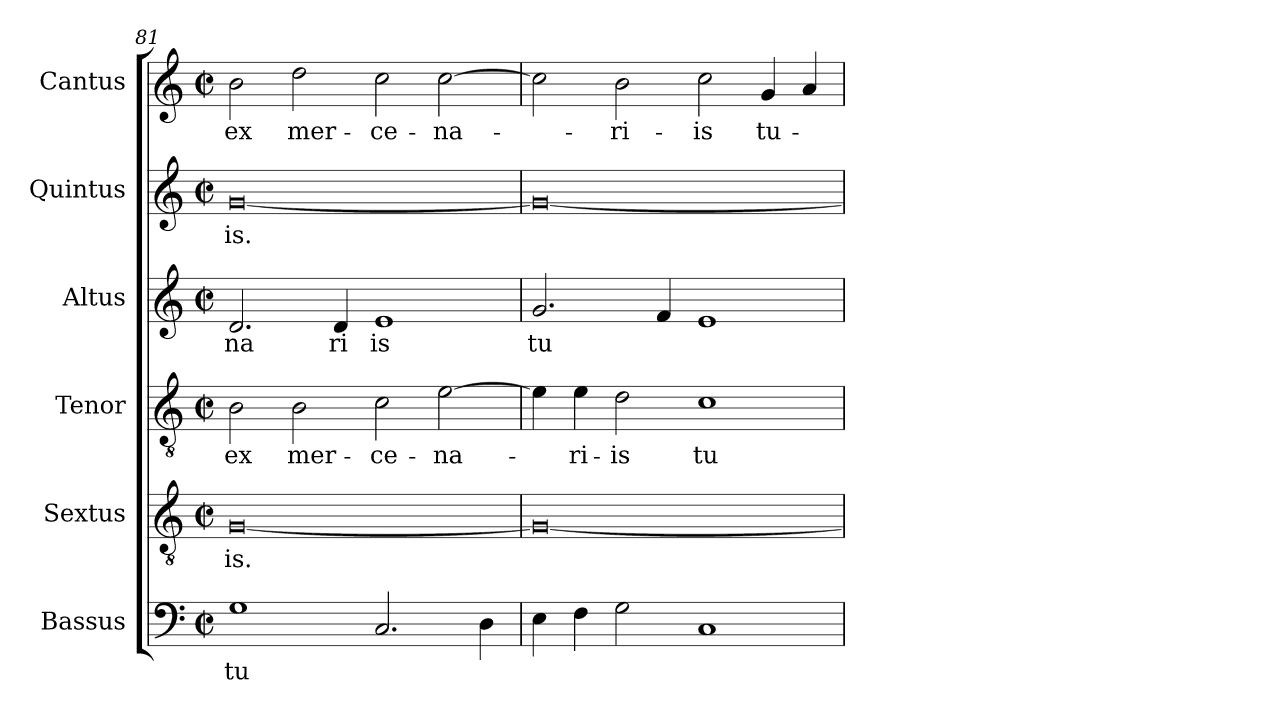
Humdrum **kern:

**kern	**text	**kern	**text	**kern	**text	**kern	**text	**kern	**text	**kern	**text
*part6	*part6	*part5	*part5	*part4	*part4	*part3	*part3	*part2	*part2	*part1	*part1
*staff6	*staff6	*staff5	*staff5	*staff4	*staff4	*staff3	*staff3	*staff2	*staff2	*staff1	*staff1
*I"Bassus	*	*I"Sextus	*	*I"Tenor	*	*I"Altus	*	*I"Quintus	*	*I"Cantus	*
*clefF4	*	*clefGv2	*	*clefGv2	*	*clefG2	*	*clefG2	*	*clefG2	*
*M2/2	*	*M2/2	*	*M2/2	*	*M2/2	*	*M2/2	*	*M2/2	*
*met(c|)	*	*met(c|)	*	*met(c|)	*	*met(c|)	*	*met(c|)	*	*met(c|)	*
=81	=81	=81	=81	=81	=81	=81	=81	=81	=81	=81	=81
!	!LO:LY:b:cj	!	!LO:LY:b:cj	!	!LO:LY:b:cj	!	!LO:LY:b:cj	!	!LO:LY:b:cj	!	!LO:LY:b:cj
1G	tu	[<0G	is.	2B\	ex	2.d/	na	[<0g	is.	2b\	ex
!	!	!	!	!	!LO:LY:b:cj	!	!	!	!	!	!LO:LY:b:cj
.	.	.	.	2B\	mer-	.	.	.	.	2dd\	mer-
!	!	!	!	!	!	!	!LO:LY:b:cj	!	!	!	!
.	.	.	.	.	.	4d/	ri	.	.	.	.
!	!	!	!	!	!LO:LY:b:cj	!	!LO:LY:b:cj	!	!	!	!LO:LY:b:cj
2.C/	.	.	.	2c\	-ce-	1e	is	.	.	2cc\	-ce-
!	!	!	!	!	!LO:LY:b:cj	!	!	!	!	!	!LO:LY:b:cj
.	.	.	.	[>2e\	-na-	.	.	.	.	[>2cc\	-na-
4D\	.	.	.	.	.	.	.	.	.	.	.
=82	=82	=82	=82	=82	=82	=82	=82	=82	=82	=82	=82
!	!	!	!	!	!	!	!LO:LY:b:cj	!	!	!	!
4E\	.	0G_<	.	4e\]	.	2.g/	tu	0g_<	.	2cc\]	.
!	!	!	!	!	!LO:LY:b:cj	!	!	!	!	!	!
4F\	.	.	.	4e\	-ri-	.	.	.	.	.	.
!	!	!	!	!	!LO:LY:b:cj	!	!	!	!	!	!LO:LY:b:cj
2G\	.	.	.	2d\	-is	.	.	.	.	2b\	-ri-
.	.	.	.	.	.	4f/	.	.	.	.	.
!	!	!	!	!	!LO:LY:b:cj	!	!	!	!	!	!LO:LY:b:cj
1C	.	.	.	1c	tu-	1e	.	.	.	2cc\	-is
!	!	!	!	!	!	!	!	!	!	!	!LO:LY:b:cj
.	.	.	.	.	.	.	.	.	.	4g/	tu-
.	.	.	.	.	.	.	.	.	.	4a/	.
=	=	=	=	=	=	=	=	=	=	=	=
*-	*-	*-	*-	*-	*-	*-	*-	*-	*-	*-	*-
